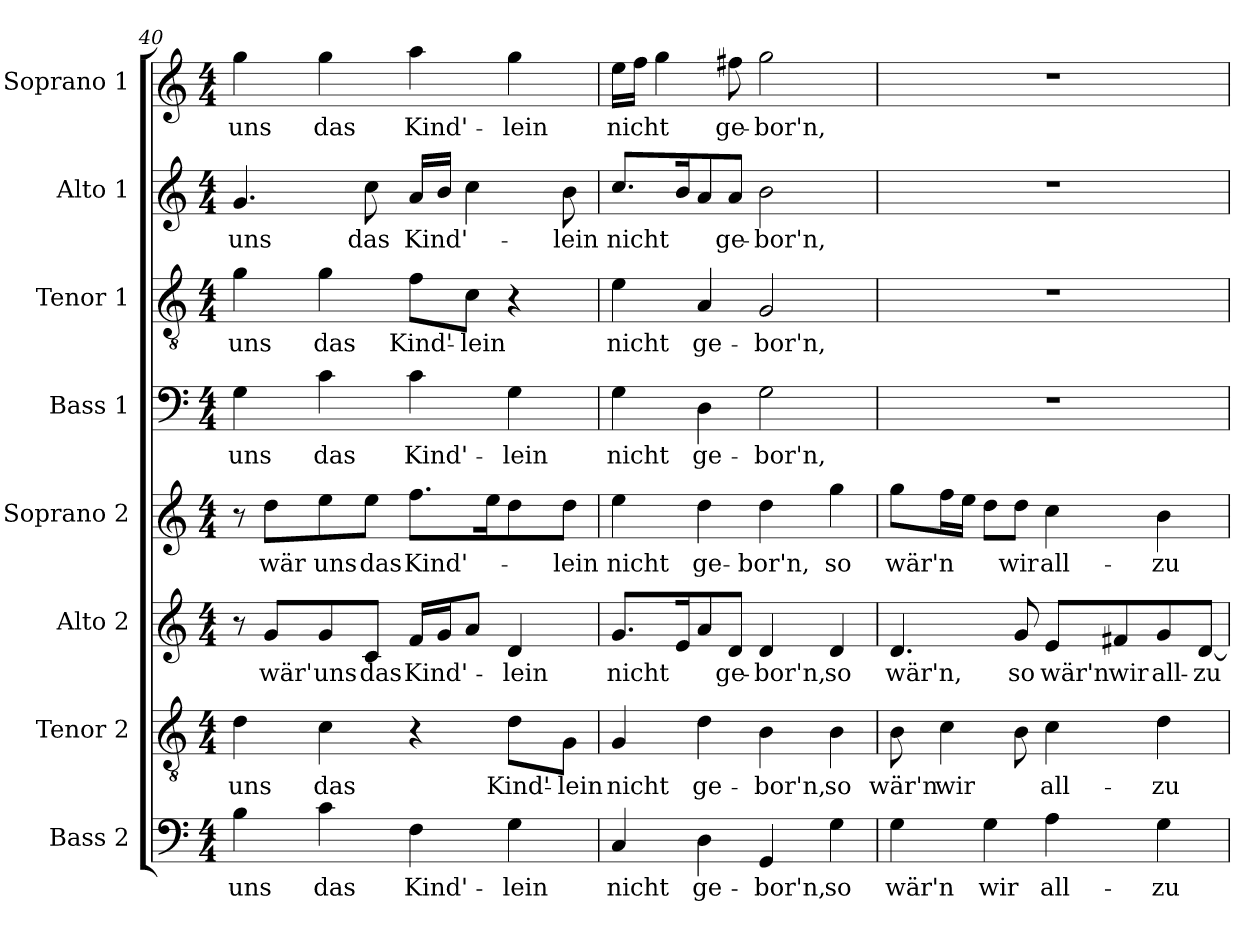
**kern	**text	**kern	**text	**kern	**text	**kern	**text	**kern	**text	**kern	**text	**kern	**text	**kern	**text
*part8	*part8	*part7	*part7	*part6	*part6	*part5	*part5	*part4	*part4	*part3	*part3	*part2	*part2	*part1	*part1
*staff8	*staff8	*staff7	*staff7	*staff6	*staff6	*staff5	*staff5	*staff4	*staff4	*staff3	*staff3	*staff2	*staff2	*staff1	*staff1
*I"Bass 2	*	*I"Tenor 2	*	*I"Alto 2	*	*I"Soprano 2	*	*I"Bass 1	*	*I"Tenor 1	*	*I"Alto 1	*	*I"Soprano 1	*
*I'B2	*	*I'T2	*	*I'A2	*	*I'S2	*	*I'B1	*	*I'T1	*	*I'A1	*	*I'S1	*
*clefF4	*	*clefGv2	*	*clefG2	*	*clefG2	*	*clefF4	*	*clefGv2	*	*clefG2	*	*clefG2	*
*	*	*ITrd7c12	*	*	*	*	*	*	*	*ITrd7c12	*	*	*	*	*
*k[]	*	*k[]	*	*k[]	*	*k[]	*	*k[]	*	*k[]	*	*k[]	*	*k[]	*
*C:	*	*C:	*	*C:	*	*C:	*	*C:	*	*C:	*	*C:	*	*C:	*
*M4/4	*	*M4/4	*	*M4/4	*	*M4/4	*	*M4/4	*	*M4/4	*	*M4/4	*	*M4/4	*
=40	=40	=40	=40	=40	=40	=40	=40	=40	=40	=40	=40	=40	=40	=40	=40
!	!LO:LY:b:color=#000000	!	!	!	!	!	!	!	!	!	!	!	!	!	!
!	!	!	!LO:LY:b:color=#000000	!	!	!	!	!	!	!	!	!	!	!	!
!	!	!	!	!	!	!	!	!	!LO:LY:b:color=#000000	!	!	!	!	!	!
!	!	!	!	!	!	!	!	!	!	!	!LO:LY:b:color=#000000	!	!	!	!
!	!	!	!	!	!	!	!	!	!	!	!	!	!LO:LY:b:color=#000000	!	!
!	!	!	!	!	!	!	!	!	!	!	!	!	!	!	!LO:LY:b:color=#000000
4Bi\	uns	4Di\	uns	8r	.	8r	.	4Gi\	uns	4Gi\	uns	4.gi/	uns	4ggi\	uns
!	!	!	!	!	!LO:LY:b:color=#000000	!	!	!	!	!	!	!	!	!	!
!	!	!	!	!	!	!	!LO:LY:b:color=#000000	!	!	!	!	!	!	!	!
.	.	.	.	8gi/L	wär'	8ddi\L	wär	.	.	.	.	.	.	.	.
!	!LO:LY:b:color=#000000	!	!	!	!	!	!	!	!	!	!	!	!	!	!
!	!	!	!LO:LY:b:color=#000000	!	!	!	!	!	!	!	!	!	!	!	!
!	!	!	!	!	!LO:LY:b:color=#000000	!	!	!	!	!	!	!	!	!	!
!	!	!	!	!	!	!	!LO:LY:b:color=#000000	!	!	!	!	!	!	!	!
!	!	!	!	!	!	!	!	!	!LO:LY:b:color=#000000	!	!	!	!	!	!
!	!	!	!	!	!	!	!	!	!	!	!LO:LY:b:color=#000000	!	!	!	!
!	!	!	!	!	!	!	!	!	!	!	!	!	!	!	!LO:LY:b:color=#000000
4ci\	das	4Ci\	das	8gi/	uns	8eei\	uns	4ci\	das	4Gi\	das	.	.	4ggi\	das
!	!	!	!	!	!LO:LY:b:color=#000000	!	!	!	!	!	!	!	!	!	!
!	!	!	!	!	!	!	!LO:LY:b:color=#000000	!	!	!	!	!	!	!	!
!	!	!	!	!	!	!	!	!	!	!	!	!	!LO:LY:b:color=#000000	!	!
.	.	.	.	8ci/J	das	8eei\J	das	.	.	.	.	8cci\	das	.	.
!	!LO:LY:b:color=#000000	!	!	!	!	!	!	!	!	!	!	!	!	!	!
!	!	!	!	!	!LO:LY:b:color=#000000	!	!	!	!	!	!	!	!	!	!
!	!	!	!	!	!	!	!LO:LY:b:color=#000000	!	!	!	!	!	!	!	!
!	!	!	!	!	!	!	!	!	!LO:LY:b:color=#000000	!	!	!	!	!	!
!	!	!	!	!	!	!	!	!	!	!	!LO:LY:b:color=#000000	!	!	!	!
!	!	!	!	!	!	!	!	!	!	!	!	!	!LO:LY:b:color=#000000	!	!
!	!	!	!	!	!	!	!	!	!	!	!	!	!	!	!LO:LY:b:color=#000000
4Fi\	Kind'-	4r	.	16fi/LL	Kind'-	8.ffi\L	Kind'-	4ci\	Kind'-	8Fi\L	Kind'-	16ai/LL	Kind'-	4aai\	Kind'-
.	.	.	.	16gi/J	.	.	.	.	.	.	.	16bi/JJ	.	.	.
!	!	!	!	!	!	!	!	!	!	!	!LO:LY:b:color=#000000	!	!	!	!
.	.	.	.	8ai/J	.	.	.	.	.	8Ci\J	-lein	4cci\	.	.	.
.	.	.	.	.	.	16eei\k	.	.	.	.	.	.	.	.	.
!	!LO:LY:b:color=#000000	!	!	!	!	!	!	!	!	!	!	!	!	!	!
!	!	!	!LO:LY:b:color=#000000	!	!	!	!	!	!	!	!	!	!	!	!
!	!	!	!	!	!LO:LY:b:color=#000000	!	!	!	!	!	!	!	!	!	!
!	!	!	!	!	!	!	!	!	!LO:LY:b:color=#000000	!	!	!	!	!	!
!	!	!	!	!	!	!	!	!	!	!	!	!	!	!	!LO:LY:b:color=#000000
4Gi\	-lein	8Di\L	Kind'-	4di/	-lein	8ddi\	.	4Gi\	-lein	4r	.	.	.	4ggi\	-lein
!	!	!	!LO:LY:b:color=#000000	!	!	!	!	!	!	!	!	!	!	!	!
!	!	!	!	!	!	!	!LO:LY:b:color=#000000	!	!	!	!	!	!	!	!
!	!	!	!	!	!	!	!	!	!	!	!	!	!LO:LY:b:color=#000000	!	!
.	.	8GGi\J	-lein	.	.	8ddi\J	-lein	.	.	.	.	8bi\	-lein	.	.
!!LO:LB:g=z
=41	=41	=41	=41	=41	=41	=41	=41	=41	=41	=41	=41	=41	=41	=41	=41
!	!LO:LY:b:color=#000000	!	!	!	!	!	!	!	!	!	!	!	!	!	!
!	!	!	!LO:LY:b:color=#000000	!	!	!	!	!	!	!	!	!	!	!	!
!	!	!	!	!	!LO:LY:b:color=#000000	!	!	!	!	!	!	!	!	!	!
!	!	!	!	!	!	!	!LO:LY:b:color=#000000	!	!	!	!	!	!	!	!
!	!	!	!	!	!	!	!	!	!LO:LY:b:color=#000000	!	!	!	!	!	!
!	!	!	!	!	!	!	!	!	!	!	!LO:LY:b:color=#000000	!	!	!	!
!	!	!	!	!	!	!	!	!	!	!	!	!	!LO:LY:b:color=#000000	!	!
!	!	!	!	!	!	!	!	!	!	!	!	!	!	!	!LO:LY:b:color=#000000
4Ci/	nicht	4GGi/	nicht	8.gi/L	nicht	4eei\	nicht	4Gi\	nicht	4Ei\	nicht	8.cci/L	nicht	16eei\LL	nicht
.	.	.	.	.	.	.	.	.	.	.	.	.	.	16ffi\JJ	.
.	.	.	.	.	.	.	.	.	.	.	.	.	.	4ggi\	.
.	.	.	.	16ei/k	.	.	.	.	.	.	.	16bi/k	.	.	.
!	!LO:LY:b:color=#000000	!	!	!	!	!	!	!	!	!	!	!	!	!	!
!	!	!	!LO:LY:b:color=#000000	!	!	!	!	!	!	!	!	!	!	!	!
!	!	!	!	!	!	!	!LO:LY:b:color=#000000	!	!	!	!	!	!	!	!
!	!	!	!	!	!	!	!	!	!LO:LY:b:color=#000000	!	!	!	!	!	!
!	!	!	!	!	!	!	!	!	!	!	!LO:LY:b:color=#000000	!	!	!	!
4Di\	ge-	4Di\	ge-	8ai/	.	4ddi\	ge-	4Di\	ge-	4AAi/	ge-	8ai/	.	.	.
!	!	!	!	!	!LO:LY:b:color=#000000	!	!	!	!	!	!	!	!	!	!
!	!	!	!	!	!	!	!	!	!	!	!	!	!LO:LY:b:color=#000000	!	!
!	!	!	!	!	!	!	!	!	!	!	!	!	!	!	!LO:LY:b:color=#000000
.	.	.	.	8di/J	ge-	.	.	.	.	.	.	8ai/J	ge-	8ff#Xi\	ge-
!	!LO:LY:b:color=#000000	!	!	!	!	!	!	!	!	!	!	!	!	!	!
!	!	!	!LO:LY:b:color=#000000	!	!	!	!	!	!	!	!	!	!	!	!
!	!	!	!	!	!LO:LY:b:color=#000000	!	!	!	!	!	!	!	!	!	!
!	!	!	!	!	!	!	!LO:LY:b:color=#000000	!	!	!	!	!	!	!	!
!	!	!	!	!	!	!	!	!	!LO:LY:b:color=#000000	!	!	!	!	!	!
!	!	!	!	!	!	!	!	!	!	!	!LO:LY:b:color=#000000	!	!	!	!
!	!	!	!	!	!	!	!	!	!	!	!	!	!LO:LY:b:color=#000000	!	!
!	!	!	!	!	!	!	!	!	!	!	!	!	!	!	!LO:LY:b:color=#000000
4GGi/	-bor'n,	4BBi\	-bor'n,	4di/	-bor'n,	4ddi\	-bor'n,	2Gi\	-bor'n,	2GGi/	-bor'n,	2bi\	-bor'n,	2ggi\	-bor'n,
!	!LO:LY:b:color=#000000	!	!	!	!	!	!	!	!	!	!	!	!	!	!
!	!	!	!LO:LY:b:color=#000000	!	!	!	!	!	!	!	!	!	!	!	!
!	!	!	!	!	!LO:LY:b:color=#000000	!	!	!	!	!	!	!	!	!	!
!	!	!	!	!	!	!	!LO:LY:b:color=#000000	!	!	!	!	!	!	!	!
4Gi\	so	4BBi\	so	4di/	so	4ggi\	so	.	.	.	.	.	.	.	.
=42	=42	=42	=42	=42	=42	=42	=42	=42	=42	=42	=42	=42	=42	=42	=42
!	!LO:LY:b:color=#000000	!	!	!	!	!	!	!	!	!	!	!	!	!	!
!	!	!	!LO:LY:b:color=#000000	!	!	!	!	!	!	!	!	!	!	!	!
!	!	!	!	!	!LO:LY:b:color=#000000	!	!	!	!	!	!	!	!	!	!
!	!	!	!	!	!	!	!LO:LY:b:color=#000000	!	!	!	!	!	!	!	!
4Gi\	wär'n	8BBi\	wär'n	4.di/	wär'n,	8ggi\L	wär'n	1r	.	1r	.	1r	.	1r	.
!	!	!	!LO:LY:b:color=#000000	!	!	!	!	!	!	!	!	!	!	!	!
.	.	4Ci\	wir	.	.	16ffi\L	.	.	.	.	.	.	.	.	.
.	.	.	.	.	.	16eei\JJ	.	.	.	.	.	.	.	.	.
!	!LO:LY:b:color=#000000	!	!	!	!	!	!	!	!	!	!	!	!	!	!
4Gi\	wir	.	.	.	.	8ddi\L	.	.	.	.	.	.	.	.	.
!	!	!	!	!	!LO:LY:b:color=#000000	!	!	!	!	!	!	!	!	!	!
!	!	!	!	!	!	!	!LO:LY:b:color=#000000	!	!	!	!	!	!	!	!
.	.	8BBi\	.	8gi/	so	8ddi\J	wir	.	.	.	.	.	.	.	.
!	!LO:LY:b:color=#000000	!	!	!	!	!	!	!	!	!	!	!	!	!	!
!	!	!	!LO:LY:b:color=#000000	!	!	!	!	!	!	!	!	!	!	!	!
!	!	!	!	!	!LO:LY:b:color=#000000	!	!	!	!	!	!	!	!	!	!
!	!	!	!	!	!	!	!LO:LY:b:color=#000000	!	!	!	!	!	!	!	!
4Ai\	all-	4Ci\	all-	8ei/L	wär'n	4cci\	all-	.	.	.	.	.	.	.	.
!	!	!	!	!	!LO:LY:b:color=#000000	!	!	!	!	!	!	!	!	!	!
.	.	.	.	8f#Xi/	wir	.	.	.	.	.	.	.	.	.	.
!	!LO:LY:b:color=#000000	!	!	!	!	!	!	!	!	!	!	!	!	!	!
!	!	!	!LO:LY:b:color=#000000	!	!	!	!	!	!	!	!	!	!	!	!
!	!	!	!	!	!LO:LY:b:color=#000000	!	!	!	!	!	!	!	!	!	!
!	!	!	!	!	!	!	!LO:LY:b:color=#000000	!	!	!	!	!	!	!	!
4Gi\	-zu-	4Di\	-zu-	8gi/	all-	4bi\	-zu-	.	.	.	.	.	.	.	.
!	!	!	!	!	!LO:LY:b:color=#000000	!	!	!	!	!	!	!	!	!	!
.	.	.	.	[8di/J	-zu-	.	.	.	.	.	.	.	.	.	.
=	=	=	=	=	=	=	=	=	=	=	=	=	=	=	=
*-	*-	*-	*-	*-	*-	*-	*-	*-	*-	*-	*-	*-	*-	*-	*-
